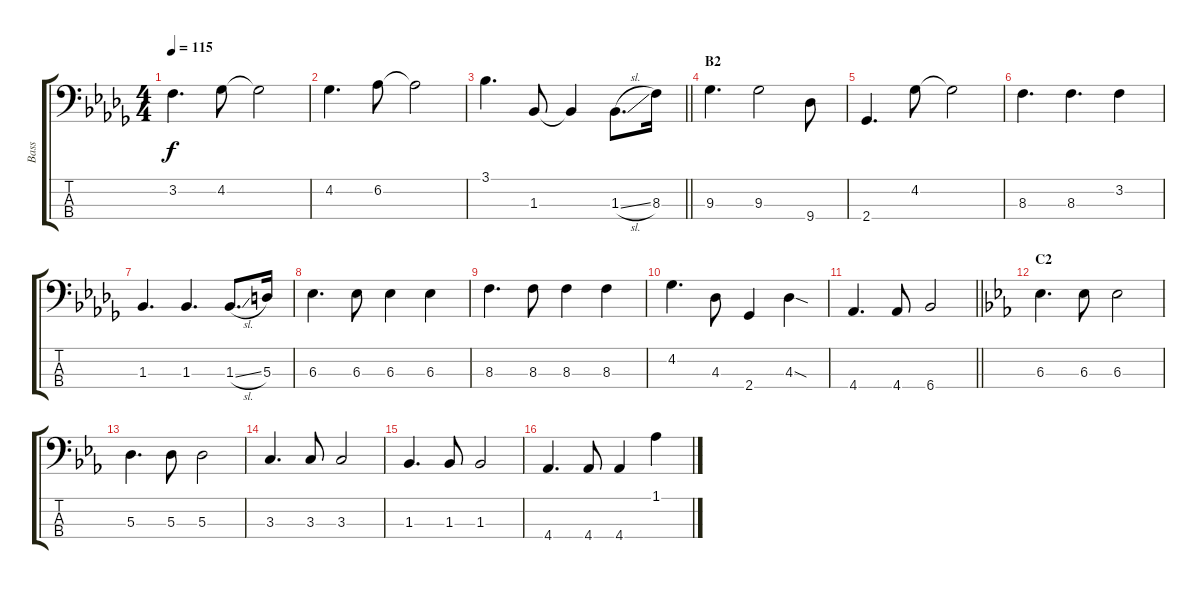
\track ("Bass" "Bass") {instrument electricbassfinger}
\staff {score tabs}
\tuning (G2 D2 A1 E1) {hide}
\ts (4 4)
\tempo 115
\clef f4
\ks db
3.2.4{d dy f} 4.2.8 4.2{t}.2 |
4.2.4{d} 6.2.8 6.2{t}.2 |
\barLineRight lightlight
3.1.4{d} 1.3.8 1.3{t}.4 1.3{sl}.8{d} 8.3.16 |
\section ("" "B2")
9.3.4{d} 9.3.2 9.4.8 |
2.4.4{d} 4.2.8 4.2{t}.2 |
8.3.4{d} 8.3.4{d} 3.2.4 |
1.3.4{d} 1.3.4{d} 1.3{sl}.8{d} 5.3.16 |
6.3.4{d} 6.3.8 6.3.4 6.3.4 |
8.3.4{d} 8.3.8 8.3.4 8.3.4 |
4.2.4{d} 4.3.8 2.4.4 4.3{sod}.4 |
\barLineRight lightlight
4.4.4{d} 4.4.8 6.4.2 |
\section ("" "C2")
\ks eb
6.3.4{d} 6.3.8 6.3.2 |
5.3.4{d} 5.3.8 5.3.2 |
3.3.4{d} 3.3.8 3.3.2 |
1.3.4{d} 1.3.8 1.3.2 |
4.4.4{d} 4.4.8 4.4.4 1.1.4
